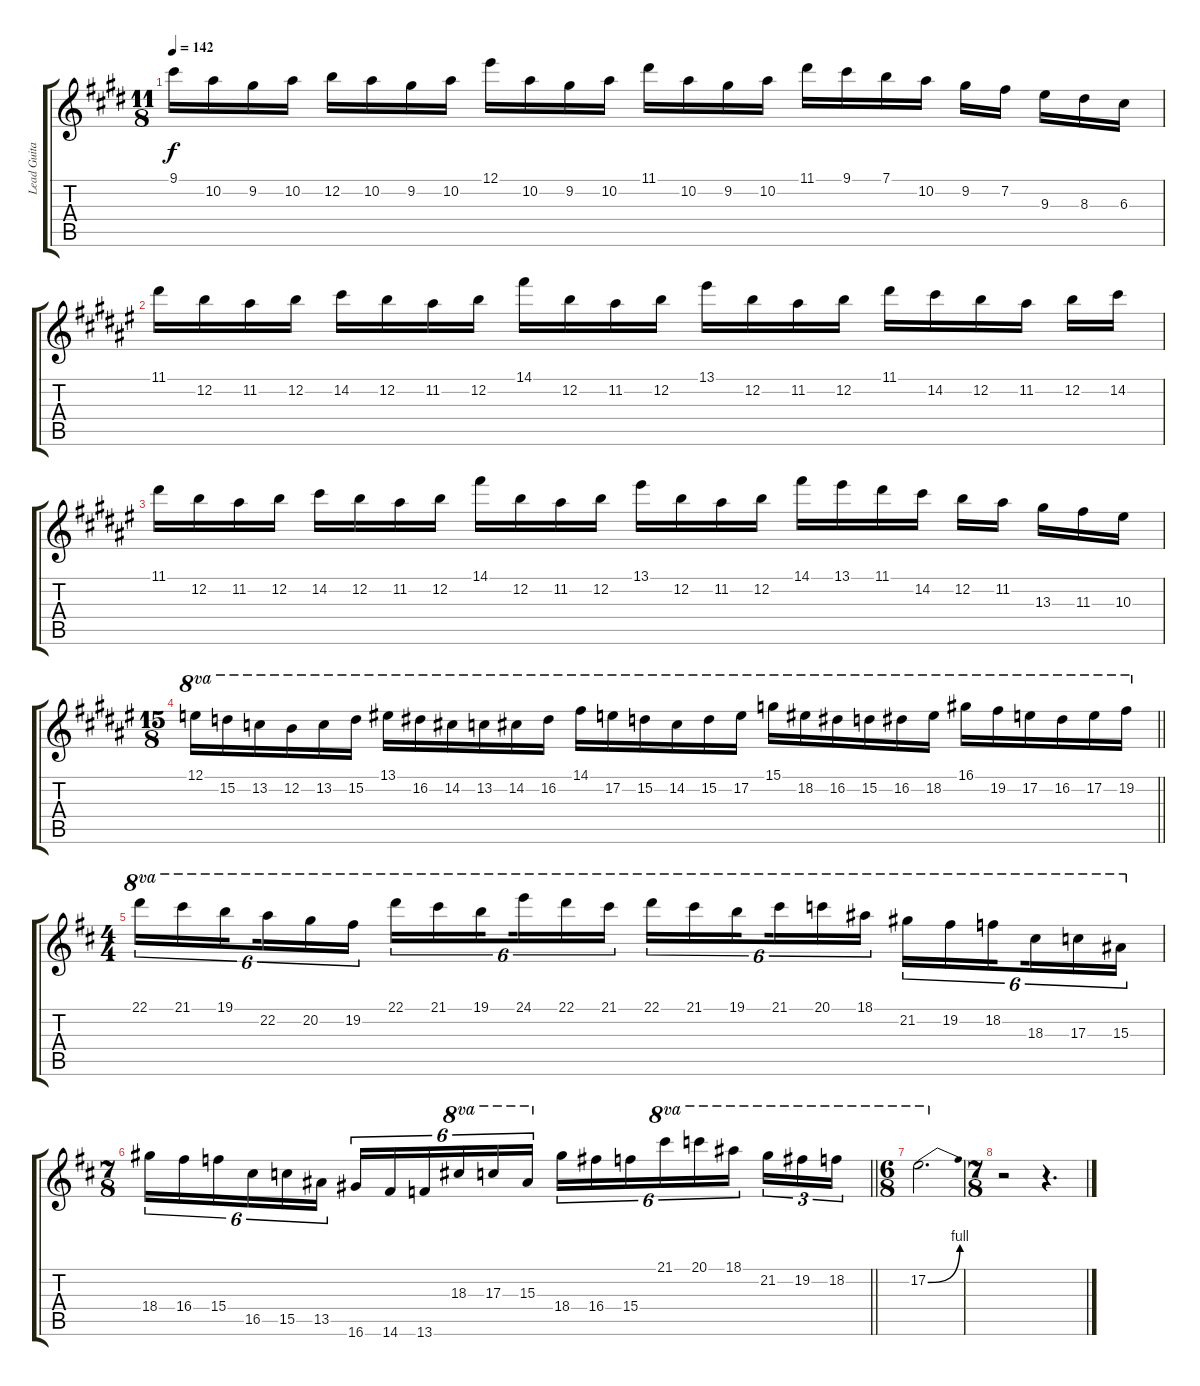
\track ("Lead Guitar I" "Lead Guita") {instrument distortionguitar}
\staff {score tabs}
\tuning (E4 B3 G3 D3 A2 E2) {hide}
\ts (11 8)
\tempo 142
\clef g2
\ks c#minor
9.1.16{dy f} 10.2.16 9.2.16 10.2.16 12.2.16 10.2.16 9.2.16 10.2.16 12.1.16 10.2.16 9.2.16 10.2.16 11.1.16 10.2.16 9.2.16 10.2.16 11.1.16 9.1.16 7.1.16 10.2.16 9.2.16 7.2.16 9.3.16 8.3.16 6.3.16 |
\ks f#
11.1.16 12.2.16 11.2.16 12.2.16 14.2.16 12.2.16 11.2.16 12.2.16 14.1.16 12.2.16 11.2.16 12.2.16 13.1.16 12.2.16 11.2.16 12.2.16 11.1.16 14.2.16 12.2.16 11.2.16 12.2.16 14.2.16 |
\ks d#minor
11.1.16 12.2.16 11.2.16 12.2.16 14.2.16 12.2.16 11.2.16 12.2.16 14.1.16 12.2.16 11.2.16 12.2.16 13.1.16 12.2.16 11.2.16 12.2.16 14.1.16 13.1.16 11.1.16 14.2.16 12.2.16 11.2.16 13.3.16 11.3.16 10.3.16 |
\ts (15 8)
\barLineRight lightlight
\ks f#
12.1.16{ot 8va} 15.2.16{ot 8va} 13.2.16{ot 8va} 12.2.16{ot 8va} 13.2.16{ot 8va} 15.2.16{ot 8va} 13.1.16{ot 8va} 16.2.16{ot 8va} 14.2.16{ot 8va} 13.2.16{ot 8va} 14.2.16{ot 8va} 16.2.16{ot 8va} 14.1.16{ot 8va} 17.2.16{ot 8va} 15.2.16{ot 8va} 14.2.16{ot 8va} 15.2.16{ot 8va} 17.2.16{ot 8va} 15.1.16{ot 8va} 18.2.16{ot 8va} 16.2.16{ot 8va} 15.2.16{ot 8va} 16.2.16{ot 8va} 18.2.16{ot 8va} 16.1.16{ot 8va} 19.2.16{ot 8va} 17.2.16{ot 8va} 16.2.16{ot 8va} 17.2.16{ot 8va} 19.2.16{ot 8va} |
\ts (4 4)
\ks d
22.1.16{tu (6 4) ot 8va} 21.1.16{tu (6 4) ot 8va} 19.1.16{tu (6 4) ot 8va beam splitsecondary} 22.2.16{tu (6 4) ot 8va} 20.2.16{tu (6 4) ot 8va} 19.2.16{tu (6 4) ot 8va} 22.1.16{tu (6 4) ot 8va} 21.1.16{tu (6 4) ot 8va} 19.1.16{tu (6 4) ot 8va beam splitsecondary} 24.1.16{tu (6 4) ot 8va} 22.1.16{tu (6 4) ot 8va} 21.1.16{tu (6 4) ot 8va} 22.1.16{tu (6 4) ot 8va} 21.1.16{tu (6 4) ot 8va} 19.1.16{tu (6 4) ot 8va beam splitsecondary} 21.1.16{tu (6 4) ot 8va} 20.1.16{tu (6 4) ot 8va} 18.1.16{tu (6 4) ot 8va} 21.2.16{tu (6 4) ot 8va} 19.2.16{tu (6 4) ot 8va} 18.2.16{tu (6 4) ot 8va beam splitsecondary} 18.3.16{tu (6 4) ot 8va} 17.3.16{tu (6 4) ot 8va} 15.3.16{tu (6 4) ot 8va} |
\ts (7 8)
\barLineRight lightlight
18.4.16{tu (6 4)} 16.4.16{tu (6 4)} 15.4.16{tu (6 4)} 16.5.16{tu (6 4)} 15.5.16{tu (6 4)} 13.5.16{tu (6 4)} 16.6.16{tu (6 4)} 14.6.16{tu (6 4)} 13.6.16{tu (6 4)} 18.3.16{tu (6 4) ot 8va} 17.3.16{tu (6 4) ot 8va} 15.3.16{tu (6 4) ot 8va} 18.4.16{tu (6 4)} 16.4.16{tu (6 4)} 15.4.16{tu (6 4)} 21.1.16{tu (6 4) ot 8va} 20.1.16{tu (6 4) ot 8va} 18.1.16{tu (6 4) ot 8va} 21.2.16{tu (3 2) ot 8va} 19.2.16{tu (3 2) ot 8va} 18.2.16{tu (3 2) ot 8va} |
\ts (6 8)
17.2{be (bend 0 0 60 4)}.2{d ot 8va} |
\ts (7 8)
r.2 r.4{d}
